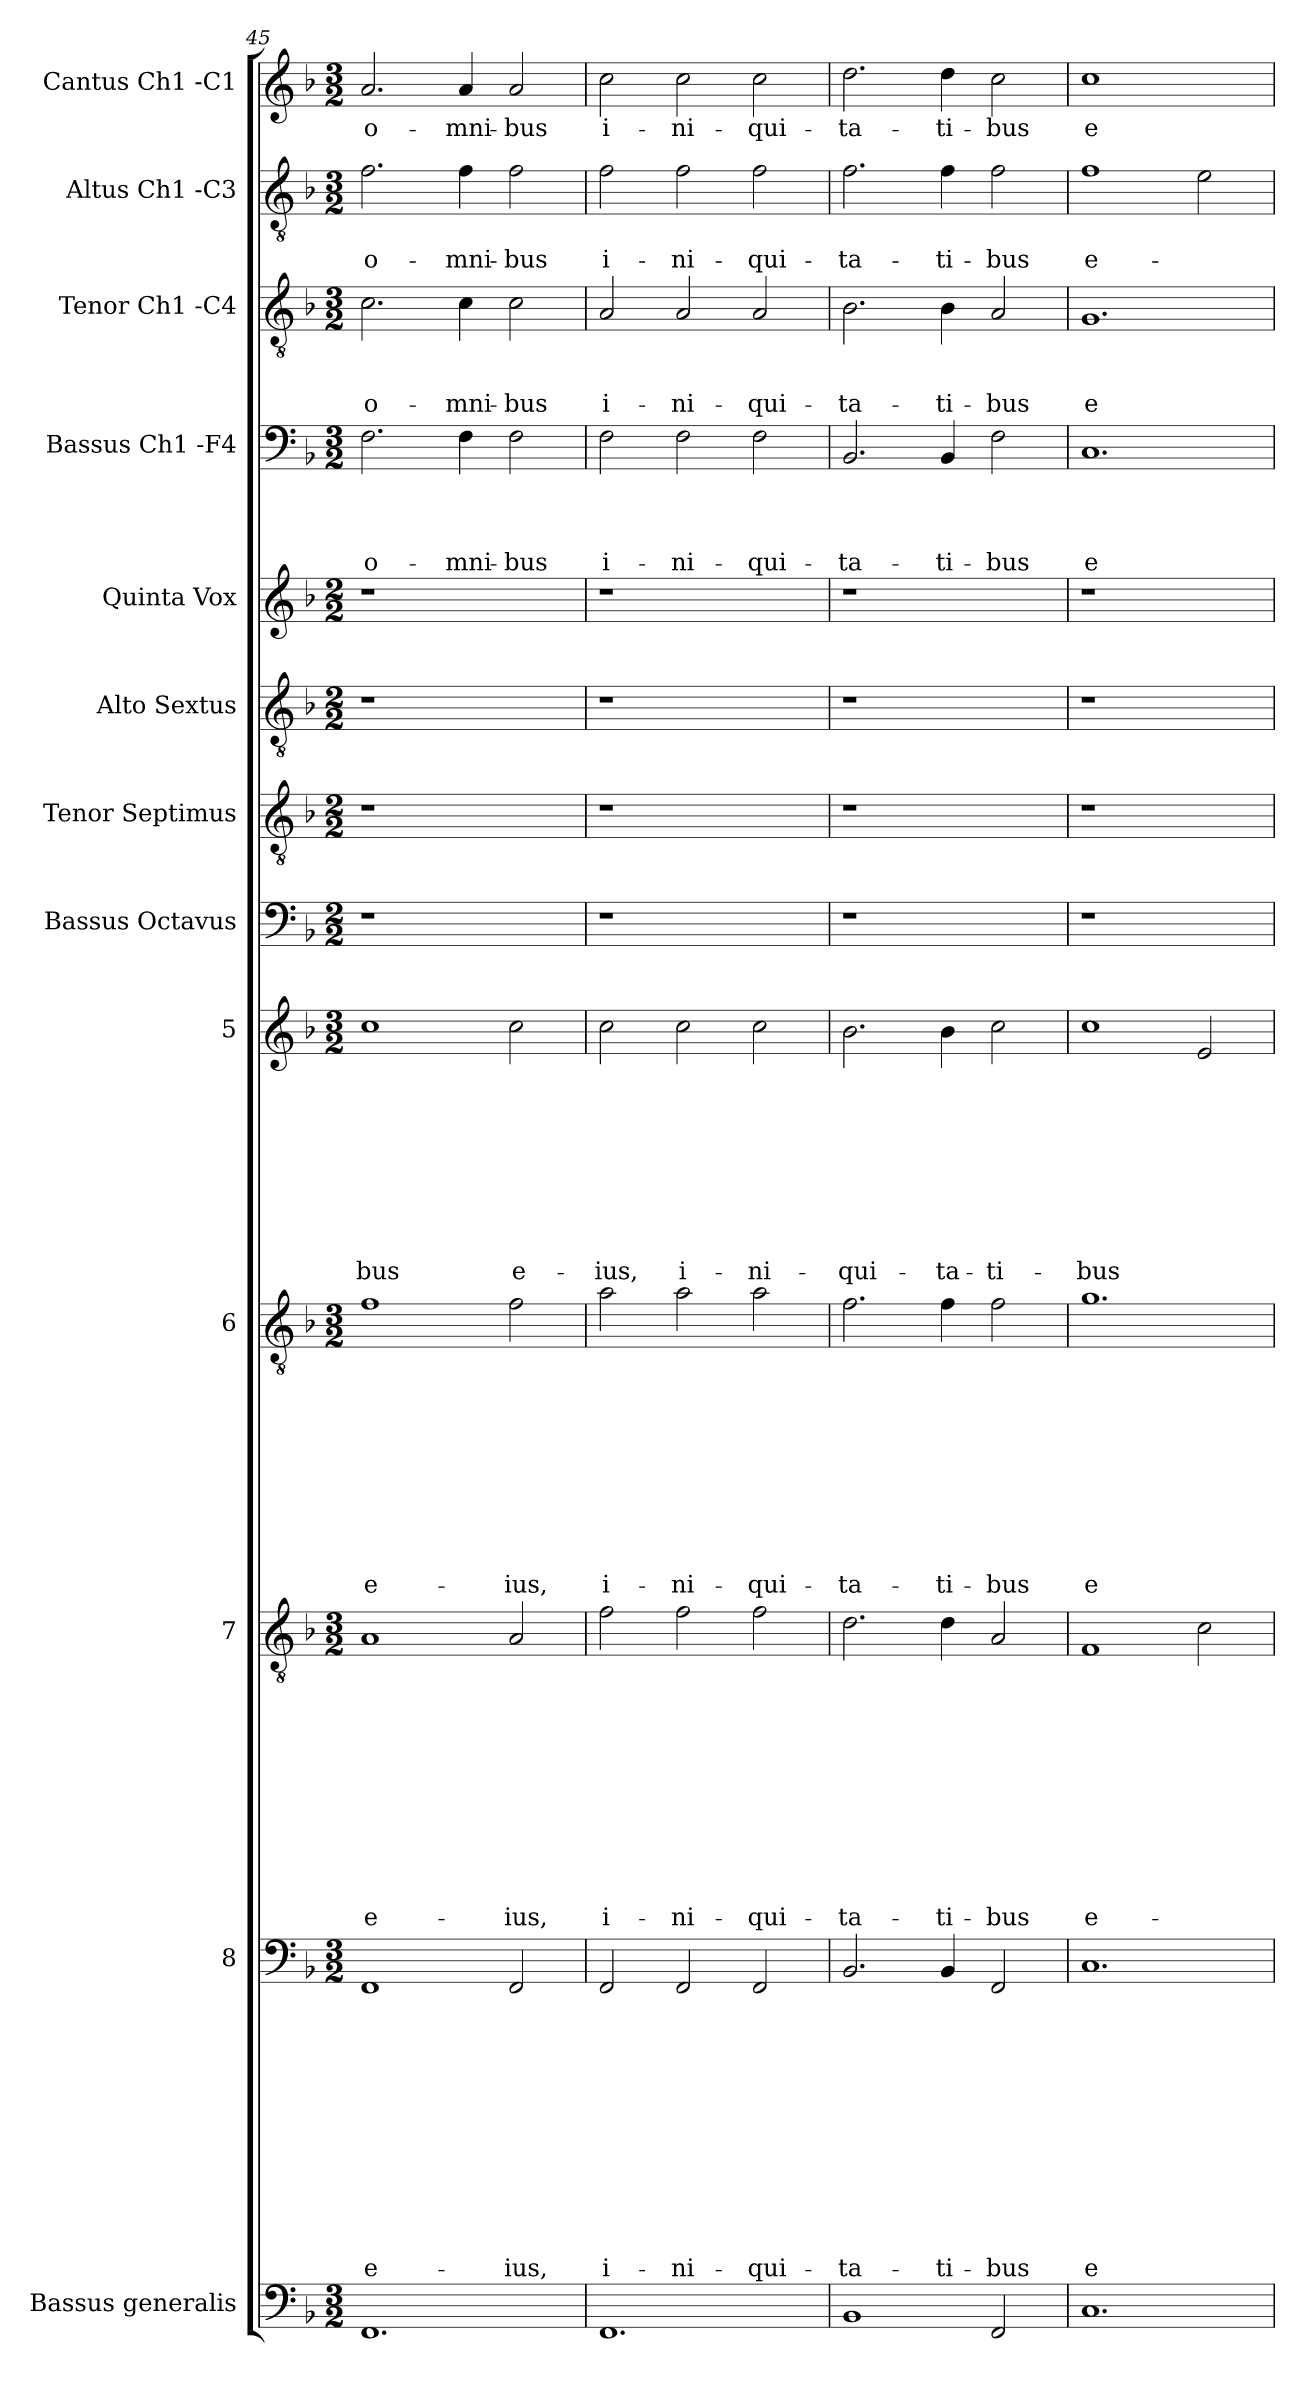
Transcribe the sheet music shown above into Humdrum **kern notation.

**kern	**kern	**text	**text	**text	**text	**text	**text	**text	**text	**text	**text	**text	**text	**kern	**text	**text	**text	**text	**text	**text	**text	**text	**text	**text	**text	**kern	**text	**text	**text	**text	**text	**text	**text	**text	**text	**text	**kern	**text	**text	**text	**text	**text	**text	**text	**text	**text	**kern	**kern	**kern	**kern	**kern	**text	**text	**text	**text	**kern	**text	**text	**text	**kern	**text	**text	**kern	**text
*part13	*part12	*part12	*part12	*part12	*part12	*part12	*part12	*part12	*part12	*part12	*part12	*part12	*part12	*part11	*part11	*part11	*part11	*part11	*part11	*part11	*part11	*part11	*part11	*part11	*part11	*part10	*part10	*part10	*part10	*part10	*part10	*part10	*part10	*part10	*part10	*part10	*part9	*part9	*part9	*part9	*part9	*part9	*part9	*part9	*part9	*part9	*part8	*part7	*part6	*part5	*part4	*part4	*part4	*part4	*part4	*part3	*part3	*part3	*part3	*part2	*part2	*part2	*part1	*part1
*staff13	*staff12	*staff12	*staff12	*staff12	*staff12	*staff12	*staff12	*staff12	*staff12	*staff12	*staff12	*staff12	*staff12	*staff11	*staff11	*staff11	*staff11	*staff11	*staff11	*staff11	*staff11	*staff11	*staff11	*staff11	*staff11	*staff10	*staff10	*staff10	*staff10	*staff10	*staff10	*staff10	*staff10	*staff10	*staff10	*staff10	*staff9	*staff9	*staff9	*staff9	*staff9	*staff9	*staff9	*staff9	*staff9	*staff9	*staff8	*staff7	*staff6	*staff5	*staff4	*staff4	*staff4	*staff4	*staff4	*staff3	*staff3	*staff3	*staff3	*staff2	*staff2	*staff2	*staff1	*staff1
*I"Bassus generalis	*I"8	*	*	*	*	*	*	*	*	*	*	*	*	*I"7	*	*	*	*	*	*	*	*	*	*	*	*I"6	*	*	*	*	*	*	*	*	*	*	*I"5	*	*	*	*	*	*	*	*	*	*I"Bassus Octavus	*I"Tenor Septimus	*I"Alto Sextus	*I"Quinta Vox	*I"Bassus Ch1 -F4	*	*	*	*	*I"Tenor Ch1 -C4	*	*	*	*I"Altus Ch1 -C3	*	*	*I"Cantus Ch1 -C1	*
*	*	*	*	*	*	*	*	*	*	*	*	*	*	*	*	*	*	*	*	*	*	*	*	*	*	*	*	*	*	*	*	*	*	*	*	*	*	*	*	*	*	*	*	*	*	*	*	*	*	*	*I'B	*	*	*	*	*I'T	*	*	*	*I'A	*	*	*I'C	*
*clefF4	*clefF4	*	*	*	*	*	*	*	*	*	*	*	*	*clefGv2	*	*	*	*	*	*	*	*	*	*	*	*clefGv2	*	*	*	*	*	*	*	*	*	*	*clefG2	*	*	*	*	*	*	*	*	*	*clefF4	*clefGv2	*clefGv2	*clefG2	*clefF4	*	*	*	*	*clefGv2	*	*	*	*clefGv2	*	*	*clefG2	*
*ITrd7c12	*	*	*	*	*	*	*	*	*	*	*	*	*	*	*	*	*	*	*	*	*	*	*	*	*	*	*	*	*	*	*	*	*	*	*	*	*	*	*	*	*	*	*	*	*	*	*	*	*	*	*	*	*	*	*	*	*	*	*	*	*	*	*	*
*k[b-]	*k[b-]	*	*	*	*	*	*	*	*	*	*	*	*	*k[b-]	*	*	*	*	*	*	*	*	*	*	*	*k[b-]	*	*	*	*	*	*	*	*	*	*	*k[b-]	*	*	*	*	*	*	*	*	*	*k[b-]	*k[b-]	*k[b-]	*k[b-]	*k[b-]	*	*	*	*	*k[b-]	*	*	*	*k[b-]	*	*	*k[b-]	*
*F:	*F:	*	*	*	*	*	*	*	*	*	*	*	*	*F:	*	*	*	*	*	*	*	*	*	*	*	*F:	*	*	*	*	*	*	*	*	*	*	*F:	*	*	*	*	*	*	*	*	*	*F:	*F:	*F:	*F:	*F:	*	*	*	*	*F:	*	*	*	*F:	*	*	*F:	*
*M3/2	*M3/2	*	*	*	*	*	*	*	*	*	*	*	*	*M3/2	*	*	*	*	*	*	*	*	*	*	*	*M3/2	*	*	*	*	*	*	*	*	*	*	*M3/2	*	*	*	*	*	*	*	*	*	*M2/2	*M2/2	*M2/2	*M2/2	*M3/2	*	*	*	*	*M3/2	*	*	*	*M3/2	*	*	*M3/2	*
=45	=45	=45	=45	=45	=45	=45	=45	=45	=45	=45	=45	=45	=45	=45	=45	=45	=45	=45	=45	=45	=45	=45	=45	=45	=45	=45	=45	=45	=45	=45	=45	=45	=45	=45	=45	=45	=45	=45	=45	=45	=45	=45	=45	=45	=45	=45	=45	=45	=45	=45	=45	=45	=45	=45	=45	=45	=45	=45	=45	=45	=45	=45	=45	=45
!	!	!	!	!	!	!	!	!	!	!	!	!	!LO:LY:b	!	!	!	!	!	!	!	!	!	!	!	!LO:LY:b	!	!	!	!	!	!	!	!	!	!	!LO:LY:b	!	!	!	!	!	!	!	!	!	!LO:LY:b	!	!	!	!	!	!	!	!	!LO:LY:b	!	!	!	!LO:LY:b	!	!	!LO:LY:b	!	!LO:LY:b
1.FFF	1FF	.	.	.	.	.	.	.	.	.	.	.	e-	1A	.	.	.	.	.	.	.	.	.	.	e-	1f	.	.	.	.	.	.	.	.	.	e-	1cc	.	.	.	.	.	.	.	.	-bus	1r	1r	1r	1r	2.F\	.	.	.	o-	2.c\	.	.	o-	2.f\	.	o-	2.a/	o-
!	!	!	!	!	!	!	!	!	!	!	!	!	!	!	!	!	!	!	!	!	!	!	!	!	!	!	!	!	!	!	!	!	!	!	!	!	!	!	!	!	!	!	!	!	!	!	!	!	!	!	!	!	!	!	!LO:LY:b	!	!	!	!LO:LY:b	!	!	!LO:LY:b	!	!LO:LY:b
.	.	.	.	.	.	.	.	.	.	.	.	.	.	.	.	.	.	.	.	.	.	.	.	.	.	.	.	.	.	.	.	.	.	.	.	.	.	.	.	.	.	.	.	.	.	.	.	.	.	.	4F\	.	.	.	-mni-	4c\	.	.	-mni-	4f\	.	-mni-	4a/	-mni-
!	!	!	!	!	!	!	!	!	!	!	!	!	!LO:LY:b	!	!	!	!	!	!	!	!	!	!	!	!LO:LY:b	!	!	!	!	!	!	!	!	!	!	!LO:LY:b	!	!	!	!	!	!	!	!	!	!LO:LY:b	!	!	!	!	!	!	!	!	!LO:LY:b:rj	!	!	!	!LO:LY:b:rj	!	!	!LO:LY:b:rj	!	!LO:LY:b:rj
.	2FF/	.	.	.	.	.	.	.	.	.	.	.	-ius,	2A/	.	.	.	.	.	.	.	.	.	.	-ius,	2f\	.	.	.	.	.	.	.	.	.	-ius,	2cc\	.	.	.	.	.	.	.	.	e-	2ryy	2ryy	2ryy	2ryy	2F\	.	.	.	-bus	2c\	.	.	-bus	2f\	.	-bus	2a/	-bus
!!LO:PB:g=z
=46	=46	=46	=46	=46	=46	=46	=46	=46	=46	=46	=46	=46	=46	=46	=46	=46	=46	=46	=46	=46	=46	=46	=46	=46	=46	=46	=46	=46	=46	=46	=46	=46	=46	=46	=46	=46	=46	=46	=46	=46	=46	=46	=46	=46	=46	=46	=46	=46	=46	=46	=46	=46	=46	=46	=46	=46	=46	=46	=46	=46	=46	=46	=46	=46
!	!	!	!	!	!	!	!	!	!	!	!	!	!LO:LY:b	!	!	!	!	!	!	!	!	!	!	!	!LO:LY:b	!	!	!	!	!	!	!	!	!	!	!LO:LY:b	!	!	!	!	!	!	!	!	!	!LO:LY:b	!	!	!	!	!	!	!	!	!LO:LY:b	!	!	!	!LO:LY:b	!	!	!LO:LY:b	!	!LO:LY:b
1.FFF	2FF/	.	.	.	.	.	.	.	.	.	.	.	i-	2f\	.	.	.	.	.	.	.	.	.	.	i-	2a\	.	.	.	.	.	.	.	.	.	i-	2cc\	.	.	.	.	.	.	.	.	-ius,	1r	1r	1r	1r	2F\	.	.	.	i-	2A/	.	.	i-	2f\	.	i-	2cc\	i-
!	!	!	!	!	!	!	!	!	!	!	!	!	!LO:LY:b	!	!	!	!	!	!	!	!	!	!	!	!LO:LY:b	!	!	!	!	!	!	!	!	!	!	!LO:LY:b	!	!	!	!	!	!	!	!	!	!LO:LY:b	!	!	!	!	!	!	!	!	!LO:LY:b	!	!	!	!LO:LY:b	!	!	!LO:LY:b	!	!LO:LY:b
.	2FF/	.	.	.	.	.	.	.	.	.	.	.	-ni-	2f\	.	.	.	.	.	.	.	.	.	.	-ni-	2a\	.	.	.	.	.	.	.	.	.	-ni-	2cc\	.	.	.	.	.	.	.	.	i-	.	.	.	.	2F\	.	.	.	-ni-	2A/	.	.	-ni-	2f\	.	-ni-	2cc\	-ni-
!	!	!	!	!	!	!	!	!	!	!	!	!	!LO:LY:b	!	!	!	!	!	!	!	!	!	!	!	!LO:LY:b	!	!	!	!	!	!	!	!	!	!	!LO:LY:b	!	!	!	!	!	!	!	!	!	!LO:LY:b	!	!	!	!	!	!	!	!	!LO:LY:b	!	!	!	!LO:LY:b	!	!	!LO:LY:b	!	!LO:LY:b
.	2FF/	.	.	.	.	.	.	.	.	.	.	.	-qui-	2f\	.	.	.	.	.	.	.	.	.	.	-qui-	2a\	.	.	.	.	.	.	.	.	.	-qui-	2cc\	.	.	.	.	.	.	.	.	-ni-	2ryy	2ryy	2ryy	2ryy	2F\	.	.	.	-qui-	2A/	.	.	-qui-	2f\	.	-qui-	2cc\	-qui-
=47	=47	=47	=47	=47	=47	=47	=47	=47	=47	=47	=47	=47	=47	=47	=47	=47	=47	=47	=47	=47	=47	=47	=47	=47	=47	=47	=47	=47	=47	=47	=47	=47	=47	=47	=47	=47	=47	=47	=47	=47	=47	=47	=47	=47	=47	=47	=47	=47	=47	=47	=47	=47	=47	=47	=47	=47	=47	=47	=47	=47	=47	=47	=47	=47
!	!	!	!	!	!	!	!	!	!	!	!	!	!LO:LY:b	!	!	!	!	!	!	!	!	!	!	!	!LO:LY:b	!	!	!	!	!	!	!	!	!	!	!LO:LY:b	!	!	!	!	!	!	!	!	!	!LO:LY:b	!	!	!	!	!	!	!	!	!LO:LY:b	!	!	!	!LO:LY:b	!	!	!LO:LY:b	!	!LO:LY:b
1BBB-	2.BB-/	.	.	.	.	.	.	.	.	.	.	.	-ta-	2.d\	.	.	.	.	.	.	.	.	.	.	-ta-	2.f\	.	.	.	.	.	.	.	.	.	-ta-	2.b-\	.	.	.	.	.	.	.	.	-qui-	1r	1r	1r	1r	2.BB-/	.	.	.	-ta-	2.B-\	.	.	-ta-	2.f\	.	-ta-	2.dd\	-ta-
!	!	!	!	!	!	!	!	!	!	!	!	!	!LO:LY:b	!	!	!	!	!	!	!	!	!	!	!	!LO:LY:b	!	!	!	!	!	!	!	!	!	!	!LO:LY:b	!	!	!	!	!	!	!	!	!	!LO:LY:b	!	!	!	!	!	!	!	!	!LO:LY:b	!	!	!	!LO:LY:b	!	!	!LO:LY:b	!	!LO:LY:b
.	4BB-/	.	.	.	.	.	.	.	.	.	.	.	-ti-	4d\	.	.	.	.	.	.	.	.	.	.	-ti-	4f\	.	.	.	.	.	.	.	.	.	-ti-	4b-\	.	.	.	.	.	.	.	.	-ta-	.	.	.	.	4BB-/	.	.	.	-ti-	4B-\	.	.	-ti-	4f\	.	-ti-	4dd\	-ti-
!	!	!	!	!	!	!	!	!	!	!	!	!	!LO:LY:b	!	!	!	!	!	!	!	!	!	!	!	!LO:LY:b	!	!	!	!	!	!	!	!	!	!	!LO:LY:b	!	!	!	!	!	!	!	!	!	!LO:LY:b	!	!	!	!	!	!	!	!	!LO:LY:b	!	!	!	!LO:LY:b	!	!	!LO:LY:b	!	!LO:LY:b
2FFF/	2FF/	.	.	.	.	.	.	.	.	.	.	.	-bus	2A/	.	.	.	.	.	.	.	.	.	.	-bus	2f\	.	.	.	.	.	.	.	.	.	-bus	2cc\	.	.	.	.	.	.	.	.	-ti-	2ryy	2ryy	2ryy	2ryy	2F\	.	.	.	-bus	2A/	.	.	-bus	2f\	.	-bus	2cc\	-bus
=48	=48	=48	=48	=48	=48	=48	=48	=48	=48	=48	=48	=48	=48	=48	=48	=48	=48	=48	=48	=48	=48	=48	=48	=48	=48	=48	=48	=48	=48	=48	=48	=48	=48	=48	=48	=48	=48	=48	=48	=48	=48	=48	=48	=48	=48	=48	=48	=48	=48	=48	=48	=48	=48	=48	=48	=48	=48	=48	=48	=48	=48	=48	=48	=48
!	!	!	!	!	!	!	!	!	!	!	!	!	!LO:LY:b	!	!	!	!	!	!	!	!	!	!	!	!LO:LY:b	!	!	!	!	!	!	!	!	!	!	!LO:LY:b	!	!	!	!	!	!	!	!	!	!LO:LY:b	!	!	!	!	!	!	!	!	!LO:LY:b	!	!	!	!LO:LY:b	!	!	!LO:LY:b	!	!LO:LY:b
1.CC	1.C	.	.	.	.	.	.	.	.	.	.	.	e-	1F	.	.	.	.	.	.	.	.	.	.	e-	1.g	.	.	.	.	.	.	.	.	.	e-	1cc	.	.	.	.	.	.	.	.	-bus	1r	1r	1r	1r	1.C	.	.	.	e-	1.G	.	.	e-	1f	.	e-	1cc	e-
.	.	.	.	.	.	.	.	.	.	.	.	.	.	2c\	.	.	.	.	.	.	.	.	.	.	.	.	.	.	.	.	.	.	.	.	.	.	2e/	.	.	.	.	.	.	.	.	.	2ryy	2ryy	2ryy	2ryy	.	.	.	.	.	.	.	.	.	2e\	.	.	2ryy	.
=	=	=	=	=	=	=	=	=	=	=	=	=	=	=	=	=	=	=	=	=	=	=	=	=	=	=	=	=	=	=	=	=	=	=	=	=	=	=	=	=	=	=	=	=	=	=	=	=	=	=	=	=	=	=	=	=	=	=	=	=	=	=	=	=
*-	*-	*-	*-	*-	*-	*-	*-	*-	*-	*-	*-	*-	*-	*-	*-	*-	*-	*-	*-	*-	*-	*-	*-	*-	*-	*-	*-	*-	*-	*-	*-	*-	*-	*-	*-	*-	*-	*-	*-	*-	*-	*-	*-	*-	*-	*-	*-	*-	*-	*-	*-	*-	*-	*-	*-	*-	*-	*-	*-	*-	*-	*-	*-	*-
